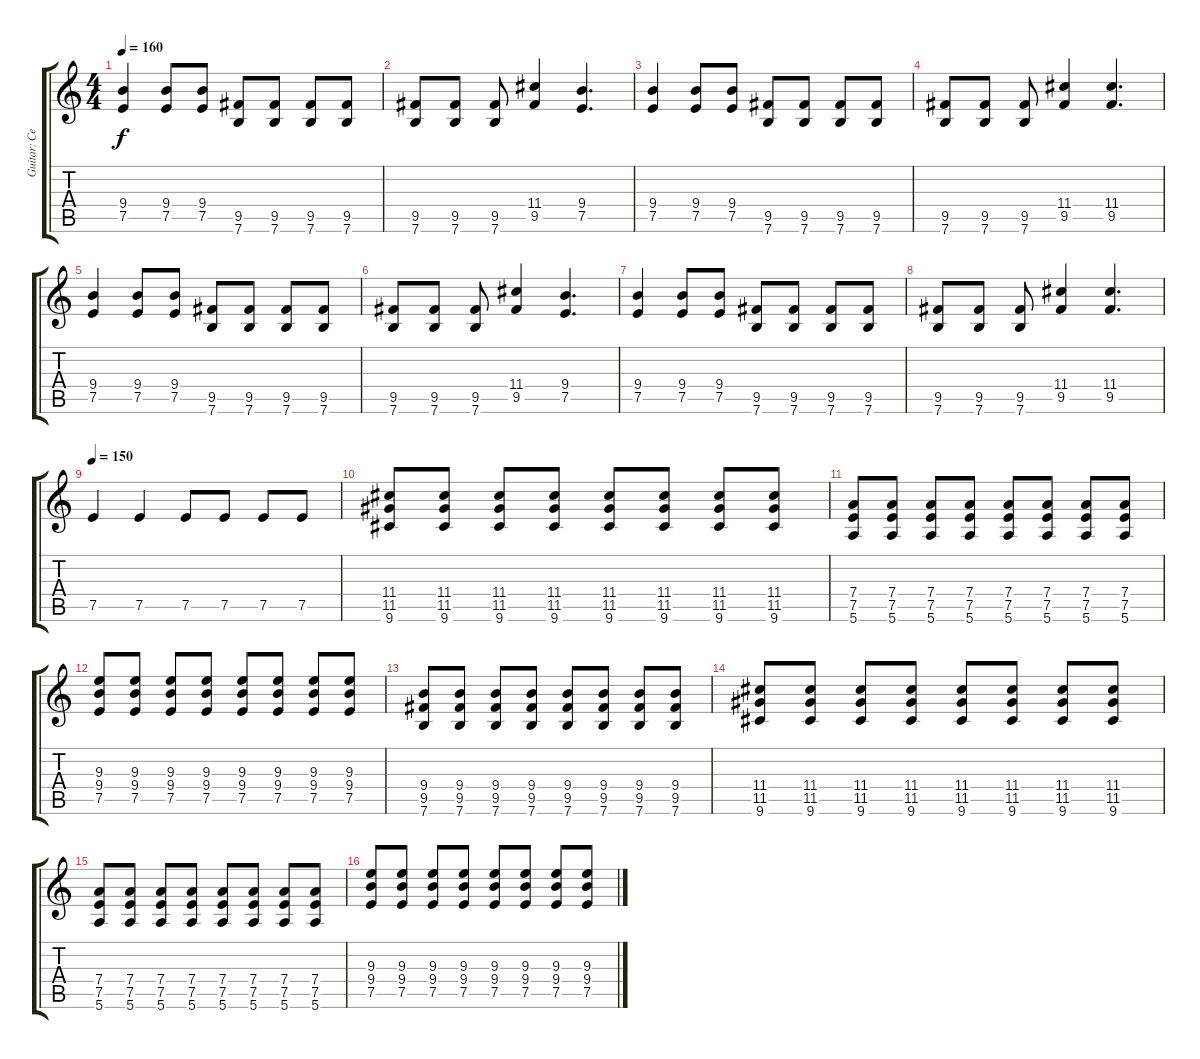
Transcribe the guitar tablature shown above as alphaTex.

\track ("Guitar: Серёга" "Guitar: Се") {instrument distortionguitar}
\staff {score tabs}
\tuning (E4 B3 G3 D3 A2 E2) {hide}
\ts (4 4)
\tempo 160
\clef g2
\ks c
(9.4 7.5).4{dy f} (9.4 7.5).8 (9.4 7.5).8 (9.5 7.6).8 (9.5 7.6).8 (9.5 7.6).8 (9.5 7.6).8 |
(9.5 7.6).8 (9.5 7.6).8 (9.5 7.6).8 (11.4 9.5).4 (9.4 7.5).4{d} |
(9.4 7.5).4 (9.4 7.5).8 (9.4 7.5).8 (9.5 7.6).8 (9.5 7.6).8 (9.5 7.6).8 (9.5 7.6).8 |
(9.5 7.6).8 (9.5 7.6).8 (9.5 7.6).8 (11.4 9.5).4 (11.4 9.5).4{d} |
(9.4 7.5).4 (9.4 7.5).8 (9.4 7.5).8 (9.5 7.6).8 (9.5 7.6).8 (9.5 7.6).8 (9.5 7.6).8 |
(9.5 7.6).8 (9.5 7.6).8 (9.5 7.6).8 (11.4 9.5).4 (9.4 7.5).4{d} |
(9.4 7.5).4 (9.4 7.5).8 (9.4 7.5).8 (9.5 7.6).8 (9.5 7.6).8 (9.5 7.6).8 (9.5 7.6).8 |
(9.5 7.6).8 (9.5 7.6).8 (9.5 7.6).8 (11.4 9.5).4 (11.4 9.5).4{d} |
\tempo 150
7.5.4 7.5.4 7.5.8 7.5.8 7.5.8 7.5.8 |
(11.4 11.5 9.6).8 (11.4 11.5 9.6).8 (11.4 11.5 9.6).8 (11.4 11.5 9.6).8 (11.4 11.5 9.6).8 (11.4 11.5 9.6).8 (11.4 11.5 9.6).8 (11.4 11.5 9.6).8 |
(7.4 7.5 5.6).8 (7.4 7.5 5.6).8 (7.4 7.5 5.6).8 (7.4 7.5 5.6).8 (7.4 7.5 5.6).8 (7.4 7.5 5.6).8 (7.4 7.5 5.6).8 (7.4 7.5 5.6).8 |
(9.3 9.4 7.5).8 (9.3 9.4 7.5).8 (9.3 9.4 7.5).8 (9.3 9.4 7.5).8 (9.3 9.4 7.5).8 (9.3 9.4 7.5).8 (9.3 9.4 7.5).8 (9.3 9.4 7.5).8 |
(9.4 9.5 7.6).8 (9.4 9.5 7.6).8 (9.4 9.5 7.6).8 (9.4 9.5 7.6).8 (9.4 9.5 7.6).8 (9.4 9.5 7.6).8 (9.4 9.5 7.6).8 (9.4 9.5 7.6).8 |
(11.4 11.5 9.6).8 (11.4 11.5 9.6).8 (11.4 11.5 9.6).8 (11.4 11.5 9.6).8 (11.4 11.5 9.6).8 (11.4 11.5 9.6).8 (11.4 11.5 9.6).8 (11.4 11.5 9.6).8 |
(7.4 7.5 5.6).8 (7.4 7.5 5.6).8 (7.4 7.5 5.6).8 (7.4 7.5 5.6).8 (7.4 7.5 5.6).8 (7.4 7.5 5.6).8 (7.4 7.5 5.6).8 (7.4 7.5 5.6).8 |
(9.3 9.4 7.5).8 (9.3 9.4 7.5).8 (9.3 9.4 7.5).8 (9.3 9.4 7.5).8 (9.3 9.4 7.5).8 (9.3 9.4 7.5).8 (9.3 9.4 7.5).8 (9.3 9.4 7.5).8
